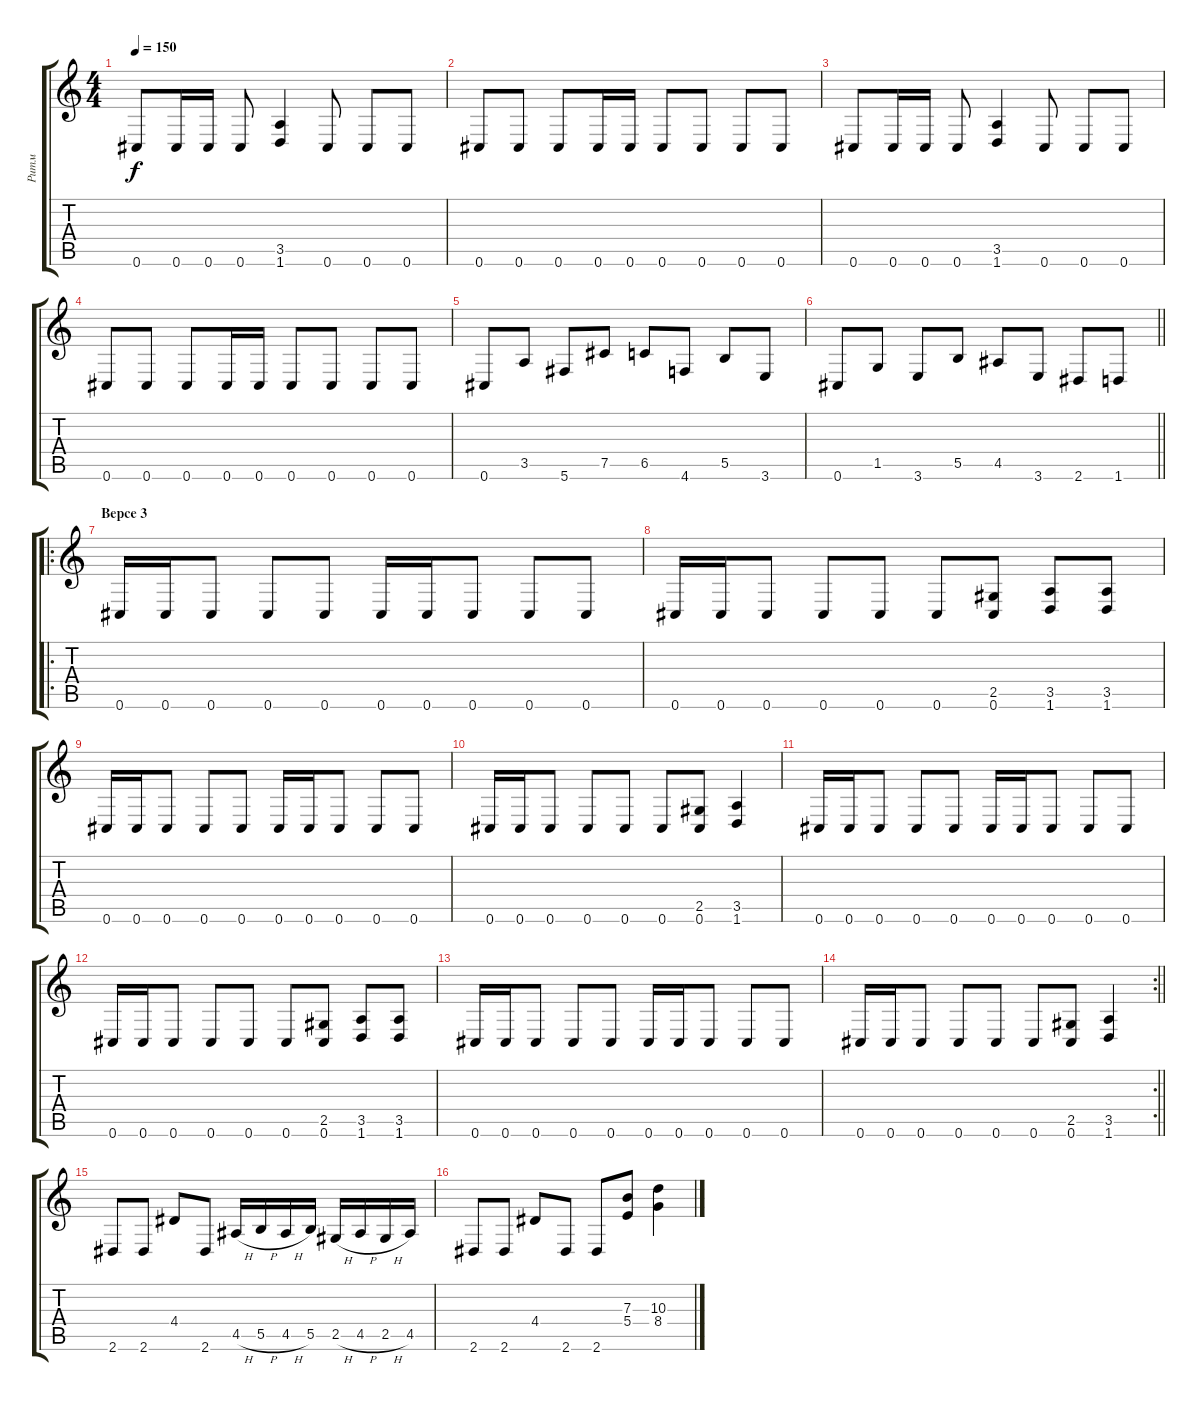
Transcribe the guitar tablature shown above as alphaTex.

\track ("Ритм" "Ритм") {instrument overdrivenguitar}
\staff {score tabs}
\tuning (Db4 Ab3 E3 B2 Gb2 Db2) {hide}
\ts (4 4)
\tempo 150
\clef g2
\ks c
0.6.8{dy f} 0.6.16 0.6.16 0.6.8 (3.5 1.6).4 0.6.8 0.6.8 0.6.8 |
0.6.8 0.6.8 0.6.8 0.6.16 0.6.16 0.6.8 0.6.8 0.6.8 0.6.8 |
0.6.8 0.6.16 0.6.16 0.6.8 (3.5 1.6).4 0.6.8 0.6.8 0.6.8 |
0.6.8 0.6.8 0.6.8 0.6.16 0.6.16 0.6.8 0.6.8 0.6.8 0.6.8 |
0.6.8 3.5.8 5.6.8 7.5.8 6.5.8 4.6.8 5.5.8 3.6.8 |
\barLineRight lightlight
0.6.8 1.5.8 3.6.8 5.5.8 4.5.8 3.6.8 2.6.8 1.6.8 |
\ro
\section ("" "Версе 3")
0.6.16 0.6.16 0.6.8 0.6.8 0.6.8 0.6.16 0.6.16 0.6.8 0.6.8 0.6.8 |
0.6.16 0.6.16 0.6.8 0.6.8 0.6.8 0.6.8 (2.5 0.6).8 (3.5 1.6).8 (3.5 1.6).8 |
0.6.16 0.6.16 0.6.8 0.6.8 0.6.8 0.6.16 0.6.16 0.6.8 0.6.8 0.6.8 |
0.6.16 0.6.16 0.6.8 0.6.8 0.6.8 0.6.8 (2.5 0.6).8 (3.5 1.6).4 |
0.6.16 0.6.16 0.6.8 0.6.8 0.6.8 0.6.16 0.6.16 0.6.8 0.6.8 0.6.8 |
0.6.16 0.6.16 0.6.8 0.6.8 0.6.8 0.6.8 (2.5 0.6).8 (3.5 1.6).8 (3.5 1.6).8 |
0.6.16 0.6.16 0.6.8 0.6.8 0.6.8 0.6.16 0.6.16 0.6.8 0.6.8 0.6.8 |
\rc 2
\barLineRight lightlight
0.6.16 0.6.16 0.6.8 0.6.8 0.6.8 0.6.8 (2.5 0.6).8 (3.5 1.6).4 |
2.6.8 2.6.8 4.4.8 2.6.8 4.5{h}.16 5.5{h}.16 4.5{h}.16 5.5.16 2.5{h}.16 4.5{h}.16 2.5{h}.16 4.5.16 |
2.6.8 2.6.8 4.4.8 2.6.8 2.6.8 (7.3 5.4).8 (10.3 8.4).4
